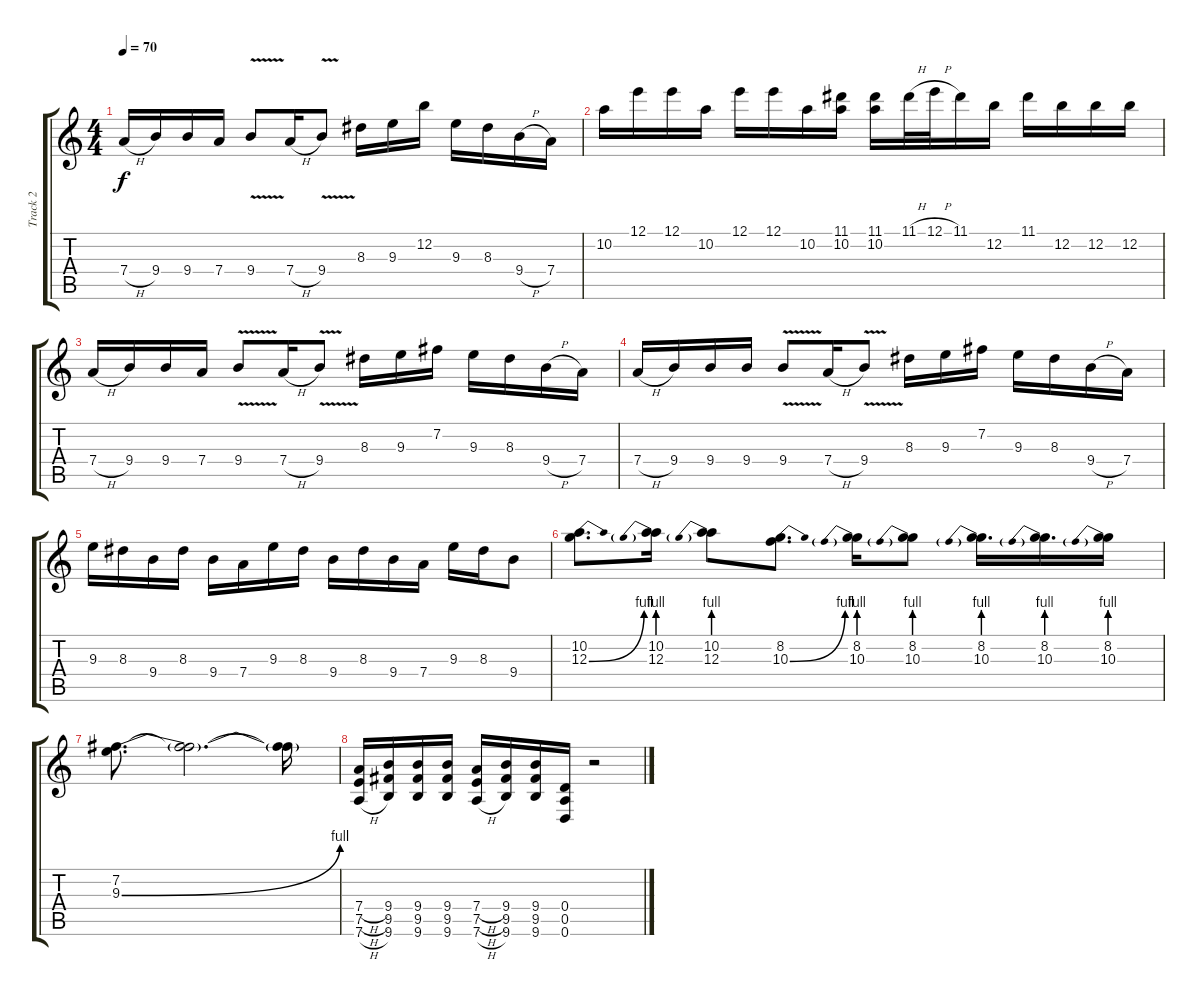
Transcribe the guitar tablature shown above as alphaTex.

\track ("Track 2" "Track 2") {instrument distortionguitar}
\staff {score tabs}
\tuning (E4 B3 G3 D3 A2 D2) {hide}
\ts (4 4)
\tempo 70
\clef g2
\ks c
7.4{h}.16{dy f} 9.4.16 9.4.16 7.4.16 9.4{v}.8 7.4{h}.16 9.4{v}.8 8.3.16 9.3.16 12.2.16 9.3.16 8.3.16 9.4{h}.16 7.4.16 |
10.2.16 12.1.16 12.1.16 10.2.16 12.1.16 12.1.16 10.2.16 (11.1 10.2).16 (11.1 10.2).16 11.1{h}.32 12.1{h}.32 11.1.16 12.2.16 11.1.16 12.2.16 12.2.16 12.2.16 |
7.4{h}.16 9.4.16 9.4.16 7.4.16 9.4{v}.8 7.4{h}.16 9.4{v}.8 8.3.16 9.3.16 7.2.16 9.3.16 8.3.16 9.4{h}.16 7.4.16 |
7.4{h}.16 9.4.16 9.4.16 9.4.16 9.4{v}.8 7.4{h}.16 9.4{v}.8 8.3.16 9.3.16 7.2.16 9.3.16 8.3.16 9.4{h}.16 7.4.16 |
9.3.16 8.3.16 9.4.16 8.3.16 9.4.16 7.4.16 9.3.16 8.3.16 9.4.16 8.3.16 9.4.16 7.4.16 9.3.16 8.3.16 9.4.8 |
(10.2 12.3{be (bend 0 0 60 4)}).8{d} (10.2 12.3{be (prebend 0 4 60 4)}).16 (10.2 12.3{be (prebend 0 4 60 4)}).8 (8.2 10.3{be (bend 0 0 60 4)}).8{d} (8.2 10.3{be (prebend 0 4 60 4)}).16 (8.2 10.3{be (prebend 0 4 60 4)}).8 (8.2 10.3{be (prebend 0 4 60 4)}).16{d} (8.2 10.3{be (prebend 0 4 60 4)}).16{d} (8.2 10.3{be (prebend 0 4 60 4)}).16 |
(7.2 9.3{be (bend 0 0 60 4)}).8{d} (7.2{t} 9.3{t}).2{d} (7.2{t} 9.3{t}).16 |
(7.4{h} 7.5{h} 7.6{h}).16 (9.4 9.5 9.6).16 (9.4 9.5 9.6).16 (9.4 9.5 9.6).16 (7.4{h} 7.5{h} 7.6{h}).16 (9.4 9.5 9.6).16 (9.4 9.5 9.6).16 (0.4 0.5 0.6).16 r.2
